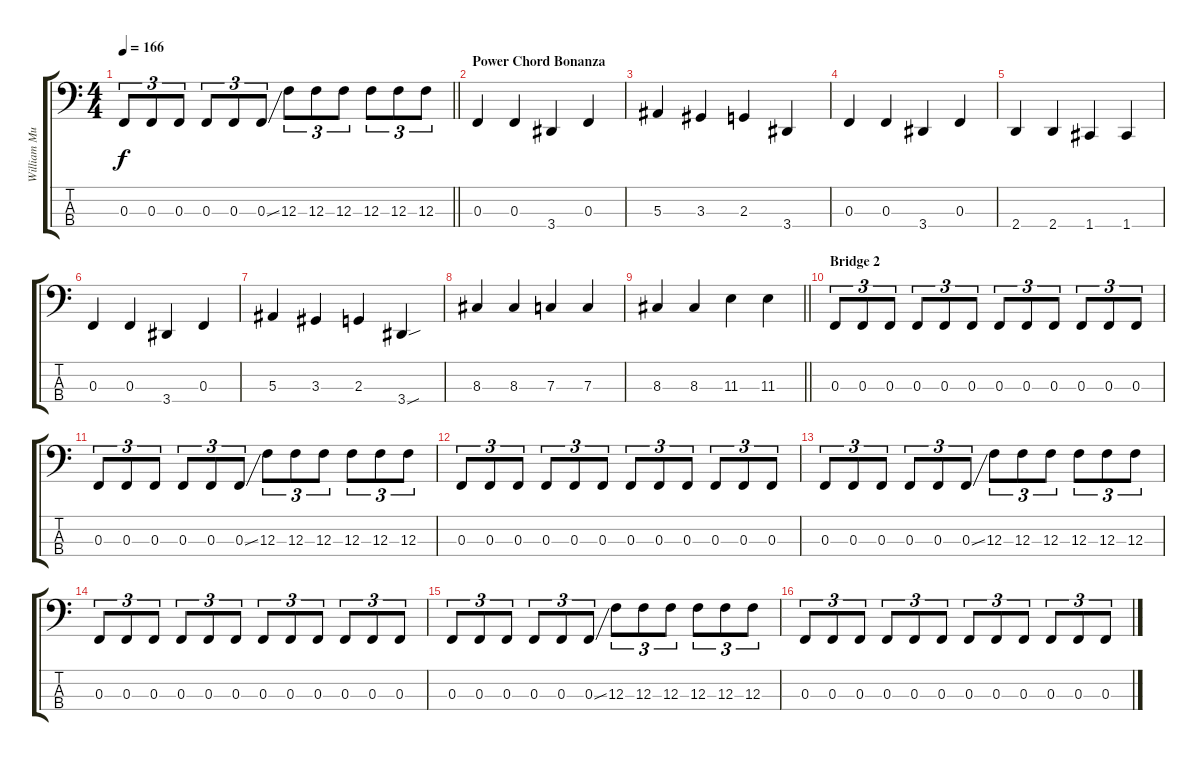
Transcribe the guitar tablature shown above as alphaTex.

\track ("William Murderface" "William Mu") {instrument electricbassfinger}
\staff {score tabs}
\tuning (Eb2 Bb1 F1 C1) {hide}
\ts (4 4)
\tempo 166
\clef f4
\barLineRight lightlight
\ks c
0.3.8{tu (3 2) dy f} 0.3.8{tu (3 2)} 0.3.8{tu (3 2)} 0.3.8{tu (3 2)} 0.3.8{tu (3 2)} 0.3{ss}.8{tu (3 2)} 12.3.8{tu (3 2)} 12.3.8{tu (3 2)} 12.3.8{tu (3 2)} 12.3.8{tu (3 2)} 12.3.8{tu (3 2)} 12.3.8{tu (3 2)} |
\section ("" "Power Chord Bonanza")
0.3.4 0.3.4 3.4.4 0.3.4 |
5.3.4 3.3.4 2.3.4 3.4.4 |
0.3.4 0.3.4 3.4.4 0.3.4 |
2.4.4 2.4.4 1.4.4 1.4.4 |
0.3.4 0.3.4 3.4.4 0.3.4 |
5.3.4 3.3.4 2.3.4 3.4{sou}.4 |
8.3.4 8.3.4 7.3.4 7.3.4 |
\barLineRight lightlight
8.3.4 8.3.4 11.3.4 11.3.4 |
\section ("" "Bridge 2")
0.3.8{tu (3 2)} 0.3.8{tu (3 2)} 0.3.8{tu (3 2)} 0.3.8{tu (3 2)} 0.3.8{tu (3 2)} 0.3.8{tu (3 2)} 0.3.8{tu (3 2)} 0.3.8{tu (3 2)} 0.3.8{tu (3 2)} 0.3.8{tu (3 2)} 0.3.8{tu (3 2)} 0.3.8{tu (3 2)} |
0.3.8{tu (3 2)} 0.3.8{tu (3 2)} 0.3.8{tu (3 2)} 0.3.8{tu (3 2)} 0.3.8{tu (3 2)} 0.3{ss}.8{tu (3 2)} 12.3.8{tu (3 2)} 12.3.8{tu (3 2)} 12.3.8{tu (3 2)} 12.3.8{tu (3 2)} 12.3.8{tu (3 2)} 12.3.8{tu (3 2)} |
0.3.8{tu (3 2)} 0.3.8{tu (3 2)} 0.3.8{tu (3 2)} 0.3.8{tu (3 2)} 0.3.8{tu (3 2)} 0.3.8{tu (3 2)} 0.3.8{tu (3 2)} 0.3.8{tu (3 2)} 0.3.8{tu (3 2)} 0.3.8{tu (3 2)} 0.3.8{tu (3 2)} 0.3.8{tu (3 2)} |
0.3.8{tu (3 2)} 0.3.8{tu (3 2)} 0.3.8{tu (3 2)} 0.3.8{tu (3 2)} 0.3.8{tu (3 2)} 0.3{ss}.8{tu (3 2)} 12.3.8{tu (3 2)} 12.3.8{tu (3 2)} 12.3.8{tu (3 2)} 12.3.8{tu (3 2)} 12.3.8{tu (3 2)} 12.3.8{tu (3 2)} |
0.3.8{tu (3 2)} 0.3.8{tu (3 2)} 0.3.8{tu (3 2)} 0.3.8{tu (3 2)} 0.3.8{tu (3 2)} 0.3.8{tu (3 2)} 0.3.8{tu (3 2)} 0.3.8{tu (3 2)} 0.3.8{tu (3 2)} 0.3.8{tu (3 2)} 0.3.8{tu (3 2)} 0.3.8{tu (3 2)} |
0.3.8{tu (3 2)} 0.3.8{tu (3 2)} 0.3.8{tu (3 2)} 0.3.8{tu (3 2)} 0.3.8{tu (3 2)} 0.3{ss}.8{tu (3 2)} 12.3.8{tu (3 2)} 12.3.8{tu (3 2)} 12.3.8{tu (3 2)} 12.3.8{tu (3 2)} 12.3.8{tu (3 2)} 12.3.8{tu (3 2)} |
0.3.8{tu (3 2)} 0.3.8{tu (3 2)} 0.3.8{tu (3 2)} 0.3.8{tu (3 2)} 0.3.8{tu (3 2)} 0.3.8{tu (3 2)} 0.3.8{tu (3 2)} 0.3.8{tu (3 2)} 0.3.8{tu (3 2)} 0.3.8{tu (3 2)} 0.3.8{tu (3 2)} 0.3.8{tu (3 2)}
